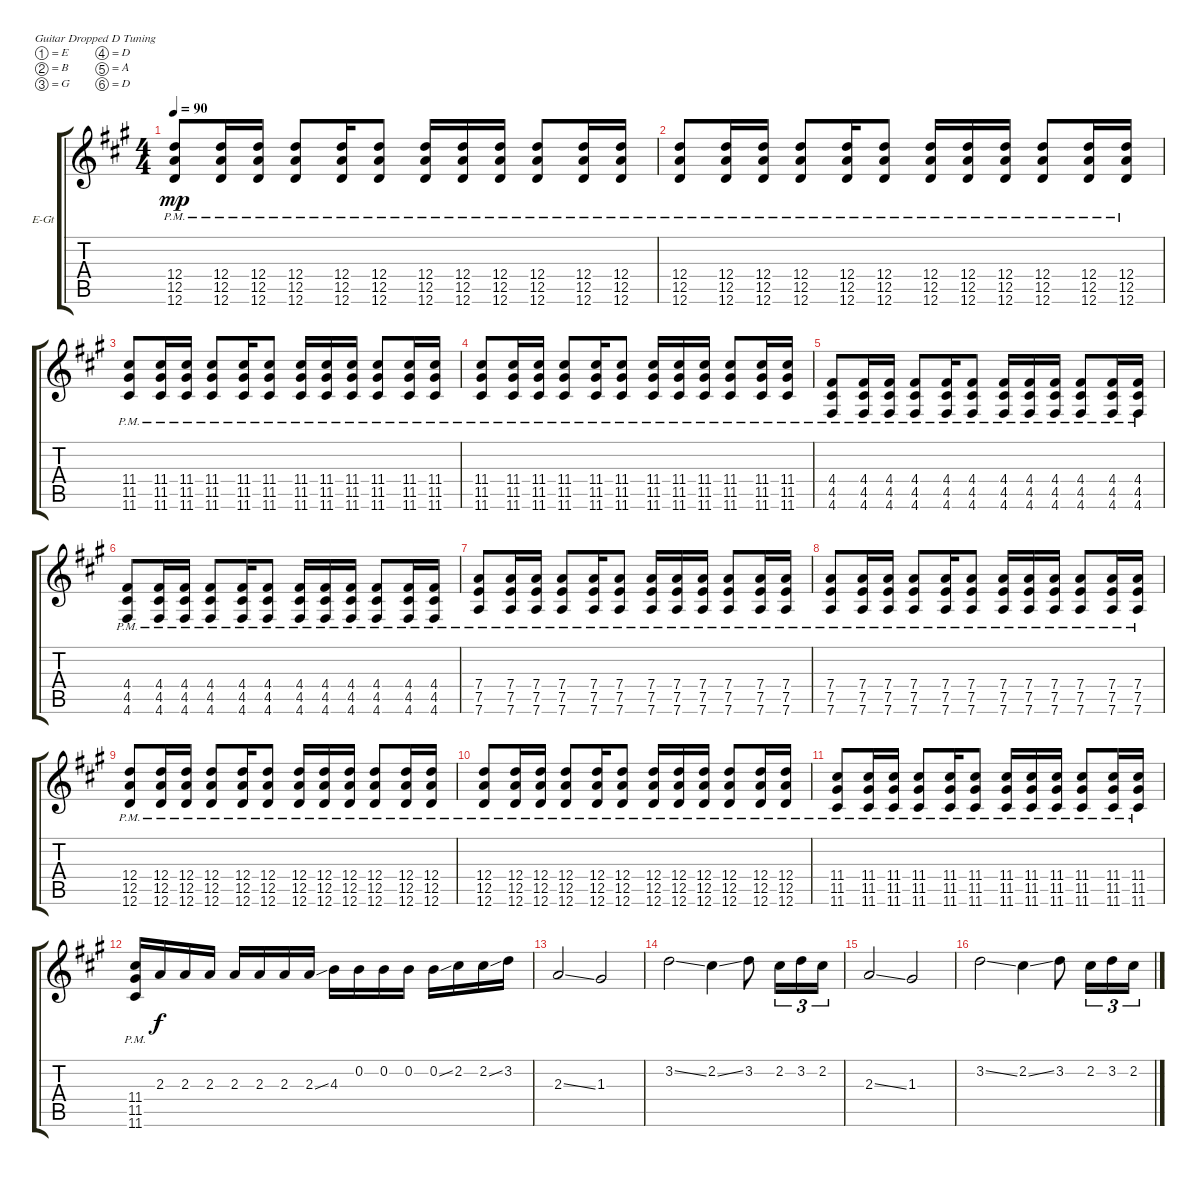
\bracketExtendMode groupsimilarinstruments
\firstSystemTrackNameOrientation horizontal
\otherSystemsTrackNameOrientation horizontal
\track ("Electric Guitar 1" "E-Gt") {instrument distortionguitar}
\staff {score tabs}
\tuning (E4 B3 G3 D3 A2 D2)
\ts (4 4)
\tempo 90
\clef g2
\ks f#minor
(12.5{pm} 12.4{pm} 12.6{pm}).8{dy mp} (12.6{pm} 12.5{pm} 12.4{pm}).16 (12.6{pm} 12.5{pm} 12.4{pm}).16 (12.6{pm} 12.4{pm} 12.5{pm}).8 (12.6{pm} 12.4{pm} 12.5{pm}).16 (12.6{pm} 12.5{pm} 12.4{pm}).8 (12.6{pm} 12.4{pm} 12.5{pm}).16 (12.6{pm} 12.5{pm} 12.4{pm}).16 (12.6{pm} 12.5{pm} 12.4{pm}).16 (12.6{pm} 12.5{pm} 12.4{pm}).8 (12.6{pm} 12.4{pm} 12.5{pm}).16 (12.6{pm} 12.5{pm} 12.4{pm}).16 |
(12.5{pm} 12.4{pm} 12.6{pm}).8 (12.6{pm} 12.5{pm} 12.4{pm}).16 (12.6{pm} 12.5{pm} 12.4{pm}).16 (12.6{pm} 12.4{pm} 12.5{pm}).8 (12.6{pm} 12.4{pm} 12.5{pm}).16 (12.6{pm} 12.5{pm} 12.4{pm}).8 (12.6{pm} 12.4{pm} 12.5{pm}).16 (12.6{pm} 12.5{pm} 12.4{pm}).16 (12.6{pm} 12.5{pm} 12.4{pm}).16 (12.6{pm} 12.5{pm} 12.4{pm}).8 (12.6{pm} 12.4{pm} 12.5{pm}).16 (12.6{pm} 12.5{pm} 12.4{pm}).16 |
(11.5{pm} 11.4{pm} 11.6{pm}).8 (11.6{pm} 11.5{pm} 11.4{pm}).16 (11.6{pm} 11.5{pm} 11.4{pm}).16 (11.6{pm} 11.4{pm} 11.5{pm}).8 (11.6{pm} 11.4{pm} 11.5{pm}).16 (11.6{pm} 11.5{pm} 11.4{pm}).8 (11.6{pm} 11.4{pm} 11.5{pm}).16 (11.6{pm} 11.5{pm} 11.4{pm}).16 (11.6{pm} 11.5{pm} 11.4{pm}).16 (11.6{pm} 11.5{pm} 11.4{pm}).8 (11.6{pm} 11.4{pm} 11.5{pm}).16 (11.6{pm} 11.5{pm} 11.4{pm}).16 |
(11.5{pm} 11.4{pm} 11.6{pm}).8 (11.6{pm} 11.5{pm} 11.4{pm}).16 (11.6{pm} 11.5{pm} 11.4{pm}).16 (11.6{pm} 11.4{pm} 11.5{pm}).8 (11.6{pm} 11.4{pm} 11.5{pm}).16 (11.6{pm} 11.5{pm} 11.4{pm}).8 (11.6{pm} 11.4{pm} 11.5{pm}).16 (11.6{pm} 11.5{pm} 11.4{pm}).16 (11.6{pm} 11.5{pm} 11.4{pm}).16 (11.6{pm} 11.5{pm} 11.4{pm}).8 (11.6{pm} 11.4{pm} 11.5{pm}).16 (11.6{pm} 11.5{pm} 11.4{pm}).16 |
(4.5{pm} 4.4{pm} 4.6{pm}).8 (4.6{pm} 4.5{pm} 4.4{pm}).16 (4.6{pm} 4.5{pm} 4.4{pm}).16 (4.6{pm} 4.4{pm} 4.5{pm}).8 (4.6{pm} 4.4{pm} 4.5{pm}).16 (4.6{pm} 4.5{pm} 4.4{pm}).8 (4.6{pm} 4.4{pm} 4.5{pm}).16 (4.6{pm} 4.5{pm} 4.4{pm}).16 (4.6{pm} 4.5{pm} 4.4{pm}).16 (4.6{pm} 4.5{pm} 4.4{pm}).8 (4.6{pm} 4.4{pm} 4.5{pm}).16 (4.6{pm} 4.5{pm} 4.4{pm}).16 |
(4.5{pm} 4.4{pm} 4.6{pm}).8 (4.6{pm} 4.5{pm} 4.4{pm}).16 (4.6{pm} 4.5{pm} 4.4{pm}).16 (4.6{pm} 4.4{pm} 4.5{pm}).8 (4.6{pm} 4.4{pm} 4.5{pm}).16 (4.6{pm} 4.5{pm} 4.4{pm}).8 (4.6{pm} 4.4{pm} 4.5{pm}).16 (4.6{pm} 4.5{pm} 4.4{pm}).16 (4.6{pm} 4.5{pm} 4.4{pm}).16 (4.6{pm} 4.5{pm} 4.4{pm}).8 (4.6{pm} 4.4{pm} 4.5{pm}).16 (4.6{pm} 4.5{pm} 4.4{pm}).16 |
(7.5{pm} 7.4{pm} 7.6{pm}).8 (7.6{pm} 7.5{pm} 7.4{pm}).16 (7.6{pm} 7.5{pm} 7.4{pm}).16 (7.6{pm} 7.4{pm} 7.5{pm}).8 (7.6{pm} 7.4{pm} 7.5{pm}).16 (7.6{pm} 7.5{pm} 7.4{pm}).8 (7.6{pm} 7.4{pm} 7.5{pm}).16 (7.6{pm} 7.5{pm} 7.4{pm}).16 (7.6{pm} 7.5{pm} 7.4{pm}).16 (7.6{pm} 7.5{pm} 7.4{pm}).8 (7.6{pm} 7.4{pm} 7.5{pm}).16 (7.6{pm} 7.5{pm} 7.4{pm}).16 |
(7.5{pm} 7.4{pm} 7.6{pm}).8 (7.6{pm} 7.5{pm} 7.4{pm}).16 (7.6{pm} 7.5{pm} 7.4{pm}).16 (7.6{pm} 7.4{pm} 7.5{pm}).8 (7.6{pm} 7.4{pm} 7.5{pm}).16 (7.6{pm} 7.5{pm} 7.4{pm}).8 (7.6{pm} 7.4{pm} 7.5{pm}).16 (7.6{pm} 7.5{pm} 7.4{pm}).16 (7.6{pm} 7.5{pm} 7.4{pm}).16 (7.6{pm} 7.5{pm} 7.4{pm}).8 (7.6{pm} 7.4{pm} 7.5{pm}).16 (7.6{pm} 7.5{pm} 7.4{pm}).16 |
(12.5{pm} 12.4{pm} 12.6{pm}).8 (12.6{pm} 12.5{pm} 12.4{pm}).16 (12.6{pm} 12.5{pm} 12.4{pm}).16 (12.6{pm} 12.4{pm} 12.5{pm}).8 (12.6{pm} 12.4{pm} 12.5{pm}).16 (12.6{pm} 12.5{pm} 12.4{pm}).8 (12.6{pm} 12.4{pm} 12.5{pm}).16 (12.6{pm} 12.5{pm} 12.4{pm}).16 (12.6{pm} 12.5{pm} 12.4{pm}).16 (12.6{pm} 12.5{pm} 12.4{pm}).8 (12.6{pm} 12.4{pm} 12.5{pm}).16 (12.6{pm} 12.5{pm} 12.4{pm}).16 |
(12.5{pm} 12.4{pm} 12.6{pm}).8 (12.6{pm} 12.5{pm} 12.4{pm}).16 (12.6{pm} 12.5{pm} 12.4{pm}).16 (12.6{pm} 12.4{pm} 12.5{pm}).8 (12.6{pm} 12.4{pm} 12.5{pm}).16 (12.6{pm} 12.5{pm} 12.4{pm}).8 (12.6{pm} 12.4{pm} 12.5{pm}).16 (12.6{pm} 12.5{pm} 12.4{pm}).16 (12.6{pm} 12.5{pm} 12.4{pm}).16 (12.6{pm} 12.5{pm} 12.4{pm}).8 (12.6{pm} 12.4{pm} 12.5{pm}).16 (12.6{pm} 12.5{pm} 12.4{pm}).16 |
(11.5{pm} 11.4{pm} 11.6{pm}).8 (11.6{pm} 11.5{pm} 11.4{pm}).16 (11.6{pm} 11.5{pm} 11.4{pm}).16 (11.6{pm} 11.4{pm} 11.5{pm}).8 (11.6{pm} 11.4{pm} 11.5{pm}).16 (11.6{pm} 11.5{pm} 11.4{pm}).8 (11.6{pm} 11.4{pm} 11.5{pm}).16 (11.6{pm} 11.5{pm} 11.4{pm}).16 (11.6{pm} 11.5{pm} 11.4{pm}).16 (11.6{pm} 11.5{pm} 11.4{pm}).8 (11.6{pm} 11.4{pm} 11.5{pm}).16 (11.6{pm} 11.5{pm} 11.4{pm}).16 |
(11.6{pm} 11.5{pm} 11.4{pm}).16 2.3.16{dy f} 2.3.16 2.3.16 2.3.16 2.3.16 2.3.16 2.3{ss}.16 4.3.16 0.2.16 0.2.16 0.2.16 0.2{ss}.16 2.2.16 2.2{ss}.16 3.2.16 |
2.3{ss}.2 1.3.2 |
3.2{ss}.2 2.2{ss}.4 3.2.8 2.2.16{tu (3 2)} 3.2.16{tu (3 2)} 2.2.16{tu (3 2)} |
2.3{ss}.2 1.3.2 |
3.2{ss}.2 2.2{ss}.4 3.2.8 2.2.16{tu (3 2)} 3.2.16{tu (3 2)} 2.2.16{tu (3 2)}
